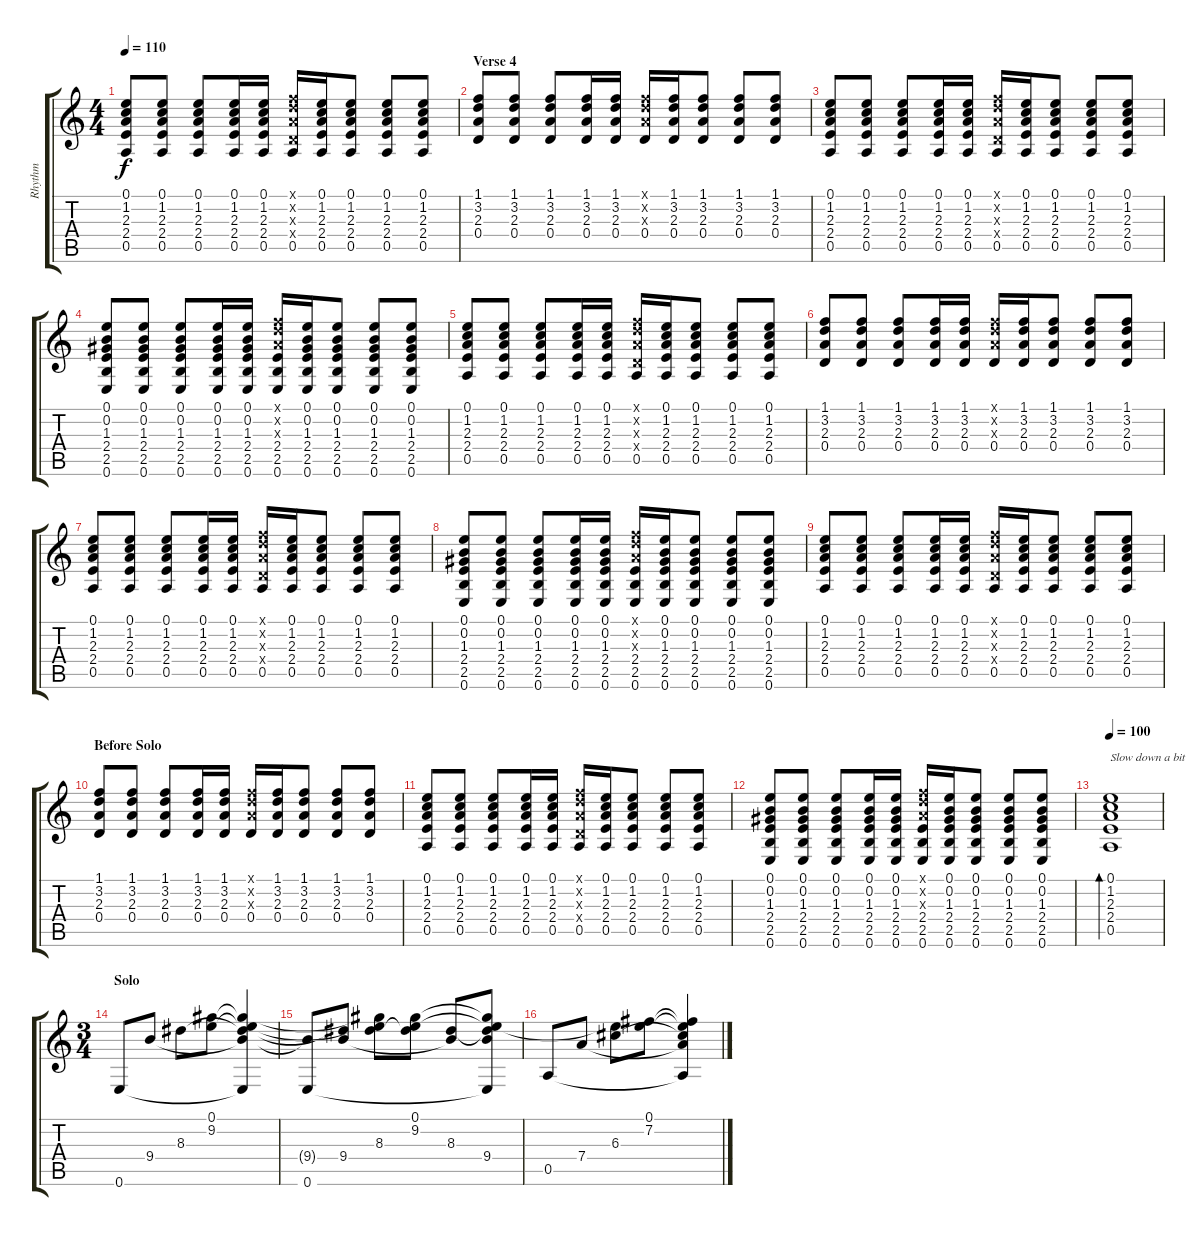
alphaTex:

\track ("Rhythm" "Rhythm") {instrument acousticguitarsteel}
\staff {score tabs}
\tuning (E4 B3 G3 D3 A2 E2) {hide}
\ts (4 4)
\tempo 110
\clef g2
\ks c
(0.1 1.2 2.3 2.4 0.5).8{dy f} (0.1 1.2 2.3 2.4 0.5).8 (0.1 1.2 2.3 2.4 0.5).8 (0.1 1.2 2.3 2.4 0.5).16 (0.1 1.2 2.3 2.4 0.5).16 (1.1{x} 3.2{x} 2.3{x} 0.4{x} 0.5).16 (0.1 1.2 2.3 2.4 0.5).16 (0.1 1.2 2.3 2.4 0.5).8 (0.1 1.2 2.3 2.4 0.5).8 (0.1 1.2 2.3 2.4 0.5).8 |
\section ("" "Verse 4")
(1.1 3.2 2.3 0.4).8 (1.1 3.2 2.3 0.4).8 (1.1 3.2 2.3 0.4).8 (1.1 3.2 2.3 0.4).16 (1.1 3.2 2.3 0.4).16 (1.1{x} 3.2{x} 2.3{x} 0.4).16 (1.1 3.2 2.3 0.4).16 (1.1 3.2 2.3 0.4).8 (1.1 3.2 2.3 0.4).8 (1.1 3.2 2.3 0.4).8 |
(0.1 1.2 2.3 2.4 0.5).8 (0.1 1.2 2.3 2.4 0.5).8 (0.1 1.2 2.3 2.4 0.5).8 (0.1 1.2 2.3 2.4 0.5).16 (0.1 1.2 2.3 2.4 0.5).16 (1.1{x} 3.2{x} 2.3{x} 0.4{x} 0.5).16 (0.1 1.2 2.3 2.4 0.5).16 (0.1 1.2 2.3 2.4 0.5).8 (0.1 1.2 2.3 2.4 0.5).8 (0.1 1.2 2.3 2.4 0.5).8 |
(0.1 0.2 1.3 2.4 2.5 0.6).8 (0.1 0.2 1.3 2.4 2.5 0.6).8 (0.1 0.2 1.3 2.4 2.5 0.6).8 (0.1 0.2 1.3 2.4 2.5 0.6).16 (0.1 0.2 1.3 2.4 2.5 0.6).16 (1.1{x} 3.2{x} 2.3{x} 2.4 2.5 0.6).16 (0.1 0.2 1.3 2.4 2.5 0.6).16 (0.1 0.2 1.3 2.4 2.5 0.6).8 (0.1 0.2 1.3 2.4 2.5 0.6).8 (0.1 0.2 1.3 2.4 2.5 0.6).8 |
(0.1 1.2 2.3 2.4 0.5).8 (0.1 1.2 2.3 2.4 0.5).8 (0.1 1.2 2.3 2.4 0.5).8 (0.1 1.2 2.3 2.4 0.5).16 (0.1 1.2 2.3 2.4 0.5).16 (1.1{x} 3.2{x} 2.3{x} 0.4{x} 0.5).16 (0.1 1.2 2.3 2.4 0.5).16 (0.1 1.2 2.3 2.4 0.5).8 (0.1 1.2 2.3 2.4 0.5).8 (0.1 1.2 2.3 2.4 0.5).8 |
(1.1 3.2 2.3 0.4).8 (1.1 3.2 2.3 0.4).8 (1.1 3.2 2.3 0.4).8 (1.1 3.2 2.3 0.4).16 (1.1 3.2 2.3 0.4).16 (1.1{x} 3.2{x} 2.3{x} 0.4).16 (1.1 3.2 2.3 0.4).16 (1.1 3.2 2.3 0.4).8 (1.1 3.2 2.3 0.4).8 (1.1 3.2 2.3 0.4).8 |
(0.1 1.2 2.3 2.4 0.5).8 (0.1 1.2 2.3 2.4 0.5).8 (0.1 1.2 2.3 2.4 0.5).8 (0.1 1.2 2.3 2.4 0.5).16 (0.1 1.2 2.3 2.4 0.5).16 (1.1{x} 3.2{x} 2.3{x} 0.4{x} 0.5).16 (0.1 1.2 2.3 2.4 0.5).16 (0.1 1.2 2.3 2.4 0.5).8 (0.1 1.2 2.3 2.4 0.5).8 (0.1 1.2 2.3 2.4 0.5).8 |
(0.1 0.2 1.3 2.4 2.5 0.6).8 (0.1 0.2 1.3 2.4 2.5 0.6).8 (0.1 0.2 1.3 2.4 2.5 0.6).8 (0.1 0.2 1.3 2.4 2.5 0.6).16 (0.1 0.2 1.3 2.4 2.5 0.6).16 (1.1{x} 3.2{x} 2.3{x} 2.4 2.5 0.6).16 (0.1 0.2 1.3 2.4 2.5 0.6).16 (0.1 0.2 1.3 2.4 2.5 0.6).8 (0.1 0.2 1.3 2.4 2.5 0.6).8 (0.1 0.2 1.3 2.4 2.5 0.6).8 |
(0.1 1.2 2.3 2.4 0.5).8 (0.1 1.2 2.3 2.4 0.5).8 (0.1 1.2 2.3 2.4 0.5).8 (0.1 1.2 2.3 2.4 0.5).16 (0.1 1.2 2.3 2.4 0.5).16 (1.1{x} 3.2{x} 2.3{x} 0.4{x} 0.5).16 (0.1 1.2 2.3 2.4 0.5).16 (0.1 1.2 2.3 2.4 0.5).8 (0.1 1.2 2.3 2.4 0.5).8 (0.1 1.2 2.3 2.4 0.5).8 |
\section ("" "Before Solo")
(1.1 3.2 2.3 0.4).8 (1.1 3.2 2.3 0.4).8 (1.1 3.2 2.3 0.4).8 (1.1 3.2 2.3 0.4).16 (1.1 3.2 2.3 0.4).16 (1.1{x} 3.2{x} 2.3{x} 0.4).16 (1.1 3.2 2.3 0.4).16 (1.1 3.2 2.3 0.4).8 (1.1 3.2 2.3 0.4).8 (1.1 3.2 2.3 0.4).8 |
(0.1 1.2 2.3 2.4 0.5).8 (0.1 1.2 2.3 2.4 0.5).8 (0.1 1.2 2.3 2.4 0.5).8 (0.1 1.2 2.3 2.4 0.5).16 (0.1 1.2 2.3 2.4 0.5).16 (1.1{x} 3.2{x} 2.3{x} 0.4{x} 0.5).16 (0.1 1.2 2.3 2.4 0.5).16 (0.1 1.2 2.3 2.4 0.5).8 (0.1 1.2 2.3 2.4 0.5).8 (0.1 1.2 2.3 2.4 0.5).8 |
(0.1 0.2 1.3 2.4 2.5 0.6).8 (0.1 0.2 1.3 2.4 2.5 0.6).8 (0.1 0.2 1.3 2.4 2.5 0.6).8 (0.1 0.2 1.3 2.4 2.5 0.6).16 (0.1 0.2 1.3 2.4 2.5 0.6).16 (1.1{x} 3.2{x} 2.3{x} 2.4 2.5 0.6).16 (0.1 0.2 1.3 2.4 2.5 0.6).16 (0.1 0.2 1.3 2.4 2.5 0.6).8 (0.1 0.2 1.3 2.4 2.5 0.6).8 (0.1 0.2 1.3 2.4 2.5 0.6).8 |
\tempo 100
(0.1 1.2 2.3 2.4 0.5).1{bd 60 txt "Slow down a bit"} |
\ts (3 4)
\section ("" "Solo")
0.6.8 9.4.8 8.3.8 (0.1 9.2).8 (0.1{t} 9.2{t} 8.3{t} 9.4{t} 0.6{t}).4 |
(9.4{t} 0.6).8 (8.3{t} 9.4).8 (0.1{t} 9.2{t} 8.3).8 (0.1 9.2 8.3{t}).8 (8.3 9.4{t}).8 (0.1{t} 9.2{t} 8.3{t} 9.4 0.6{t}).8 |
0.5.8 7.4.8 (0.1{t} 6.3).8 (0.1 7.2).8 (0.1{t} 7.2{t} 6.3{t} 7.4{t} 0.5{t}).4
